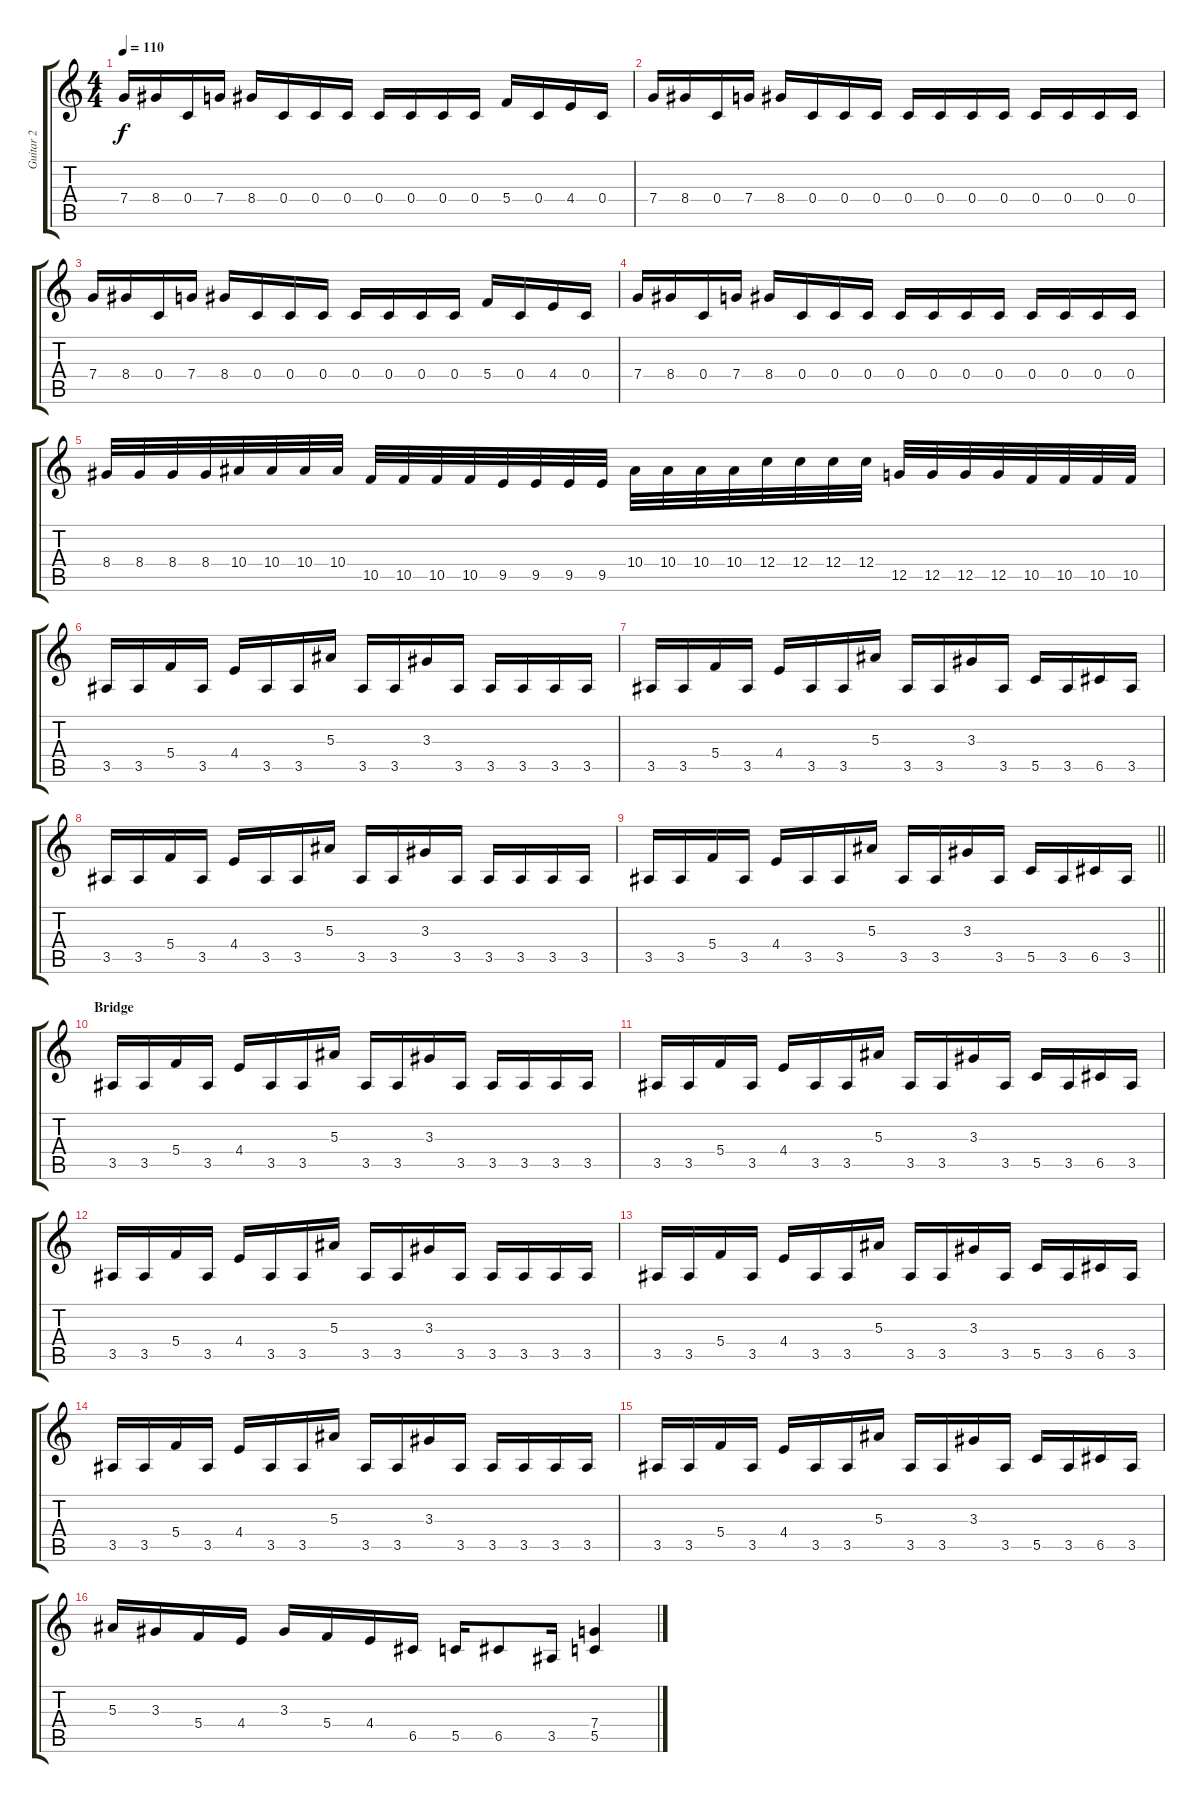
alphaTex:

\track ("Guitar 2" "Guitar 2") {instrument overdrivenguitar}
\staff {score tabs}
\tuning (D4 A3 F3 C3 G2 D2) {hide}
\ts (4 4)
\tempo 110
\clef g2
\ks c
7.4.16{dy f} 8.4.16 0.4.16 7.4.16 8.4.16 0.4.16 0.4.16 0.4.16 0.4.16 0.4.16 0.4.16 0.4.16 5.4.16 0.4.16 4.4.16 0.4.16 |
7.4.16 8.4.16 0.4.16 7.4.16 8.4.16 0.4.16 0.4.16 0.4.16 0.4.16 0.4.16 0.4.16 0.4.16 0.4.16 0.4.16 0.4.16 0.4.16 |
7.4.16 8.4.16 0.4.16 7.4.16 8.4.16 0.4.16 0.4.16 0.4.16 0.4.16 0.4.16 0.4.16 0.4.16 5.4.16 0.4.16 4.4.16 0.4.16 |
7.4.16 8.4.16 0.4.16 7.4.16 8.4.16 0.4.16 0.4.16 0.4.16 0.4.16 0.4.16 0.4.16 0.4.16 0.4.16 0.4.16 0.4.16 0.4.16 |
8.4.32 8.4.32 8.4.32 8.4.32 10.4.32 10.4.32 10.4.32 10.4.32 10.5.32 10.5.32 10.5.32 10.5.32 9.5.32 9.5.32 9.5.32 9.5.32 10.4.32 10.4.32 10.4.32 10.4.32 12.4.32 12.4.32 12.4.32 12.4.32 12.5.32 12.5.32 12.5.32 12.5.32 10.5.32 10.5.32 10.5.32 10.5.32 |
3.5.16 3.5.16 5.4.16 3.5.16 4.4.16 3.5.16 3.5.16 5.3.16 3.5.16 3.5.16 3.3.16 3.5.16 3.5.16 3.5.16 3.5.16 3.5.16 |
3.5.16 3.5.16 5.4.16 3.5.16 4.4.16 3.5.16 3.5.16 5.3.16 3.5.16 3.5.16 3.3.16 3.5.16 5.5.16 3.5.16 6.5.16 3.5.16 |
3.5.16 3.5.16 5.4.16 3.5.16 4.4.16 3.5.16 3.5.16 5.3.16 3.5.16 3.5.16 3.3.16 3.5.16 3.5.16 3.5.16 3.5.16 3.5.16 |
\barLineRight lightlight
3.5.16 3.5.16 5.4.16 3.5.16 4.4.16 3.5.16 3.5.16 5.3.16 3.5.16 3.5.16 3.3.16 3.5.16 5.5.16 3.5.16 6.5.16 3.5.16 |
\section ("" "Bridge")
3.5.16 3.5.16 5.4.16 3.5.16 4.4.16 3.5.16 3.5.16 5.3.16 3.5.16 3.5.16 3.3.16 3.5.16 3.5.16 3.5.16 3.5.16 3.5.16 |
3.5.16 3.5.16 5.4.16 3.5.16 4.4.16 3.5.16 3.5.16 5.3.16 3.5.16 3.5.16 3.3.16 3.5.16 5.5.16 3.5.16 6.5.16 3.5.16 |
3.5.16 3.5.16 5.4.16 3.5.16 4.4.16 3.5.16 3.5.16 5.3.16 3.5.16 3.5.16 3.3.16 3.5.16 3.5.16 3.5.16 3.5.16 3.5.16 |
3.5.16 3.5.16 5.4.16 3.5.16 4.4.16 3.5.16 3.5.16 5.3.16 3.5.16 3.5.16 3.3.16 3.5.16 5.5.16 3.5.16 6.5.16 3.5.16 |
3.5.16 3.5.16 5.4.16 3.5.16 4.4.16 3.5.16 3.5.16 5.3.16 3.5.16 3.5.16 3.3.16 3.5.16 3.5.16 3.5.16 3.5.16 3.5.16 |
3.5.16 3.5.16 5.4.16 3.5.16 4.4.16 3.5.16 3.5.16 5.3.16 3.5.16 3.5.16 3.3.16 3.5.16 5.5.16 3.5.16 6.5.16 3.5.16 |
5.3.16 3.3.16 5.4.16 4.4.16 3.3.16 5.4.16 4.4.16 6.5.16 5.5.16 6.5.8 3.5.16 (7.4 5.5).4
